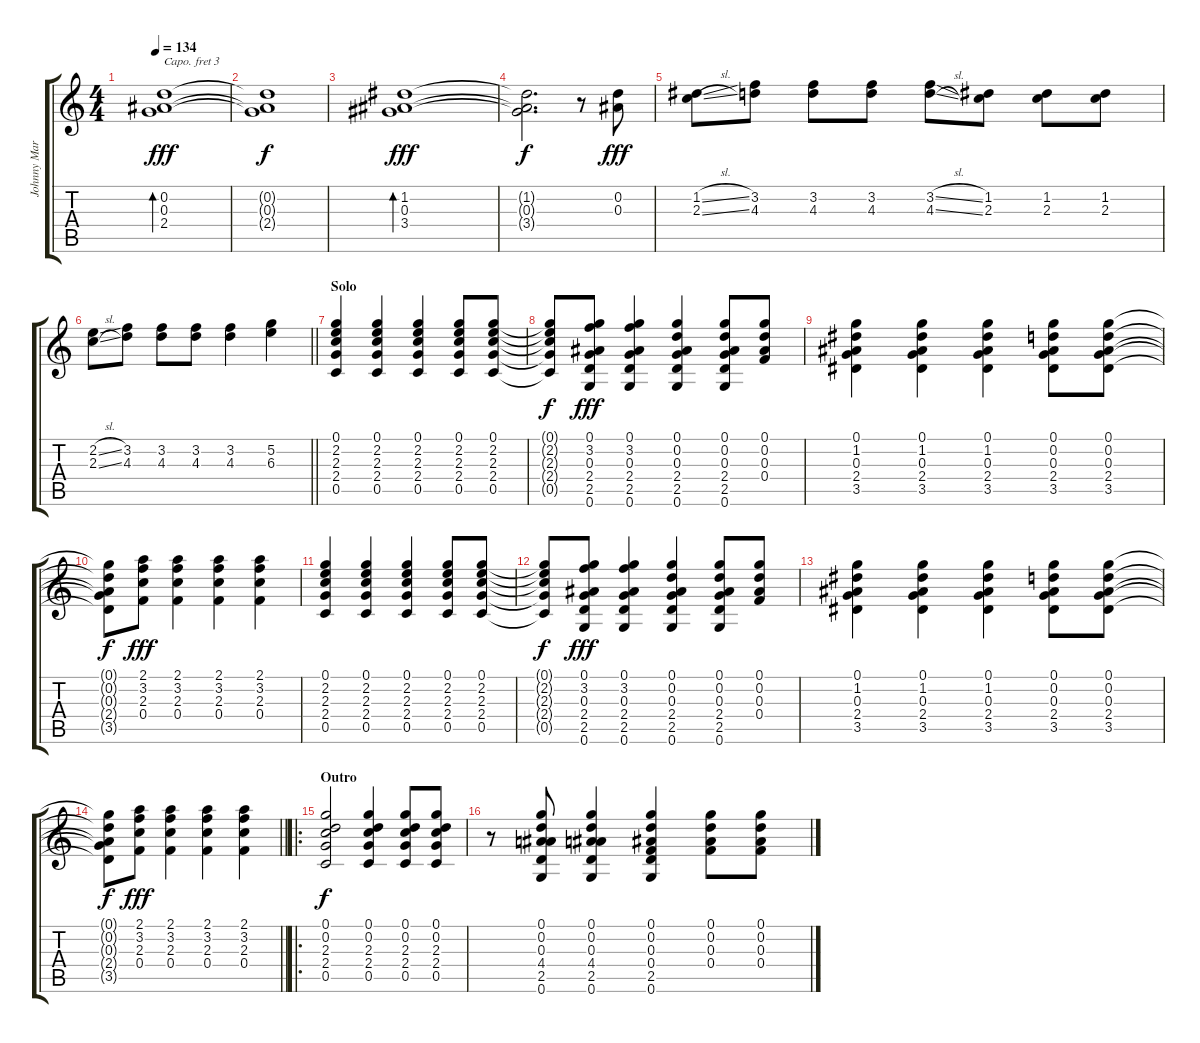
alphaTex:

\track ("Johnny Marr" "Johnny Mar") {instrument electricguitarjazz}
\staff {score tabs}
\capo 3
\tuning (E4 B3 G3 D3 A2 E2) {hide}
\ts (4 4)
\tempo 134
\clef g2
\ks c
(0.2 0.3 2.4).1{bd 480 dy fff} |
(0.2{t} 0.3{t} 2.4{t}).1{dy f} |
(1.2 0.3 3.4).1{bd 480 dy fff} |
(1.2{t} 0.3{t} 3.4{t}).2{d dy f} r.8 (0.2 0.3).8{dy fff} |
(1.2{sl} 2.3{sl}).8 (3.2 4.3).8 (3.2 4.3).8 (3.2 4.3).8 (3.2{sl} 4.3{sl}).8 (1.2 2.3).8 (1.2 2.3).8 (1.2 2.3).8 |
\barLineRight lightlight
(2.2{sl} 2.3{sl}).8 (3.2 4.3).8 (3.2 4.3).8 (3.2 4.3).8 (3.2 4.3).4 (5.2 6.3).4 |
\section ("" "Solo")
(0.1 2.2 2.3 2.4 0.5).4 (0.1 2.2 2.3 2.4 0.5).4 (0.1 2.2 2.3 2.4 0.5).4 (0.1 2.2 2.3 2.4 0.5).8 (0.1 2.2 2.3 2.4 0.5).8 |
(0.1{t} 2.2{t} 2.3{t} 2.4{t} 0.5{t}).8{dy f} (0.1 3.2 0.3 2.4 2.5 0.6).8{dy fff} (0.1 3.2 0.3 2.4 2.5 0.6).4 (0.1 0.2 0.3 2.4 2.5 0.6).4 (0.1 0.2 0.3 2.4 2.5 0.6).8 (0.1 0.2 0.3 0.4).8 |
(0.1 1.2 0.3 2.4 3.5).4 (0.1 1.2 0.3 2.4 3.5).4 (0.1 1.2 0.3 2.4 3.5).4 (0.1 0.2 0.3 2.4 3.5).8 (0.1 0.2 0.3 2.4 3.5).8 |
(0.1{t} 0.2{t} 0.3{t} 2.4{t} 3.5{t}).8{dy f} (2.1 3.2 2.3 0.4).8{dy fff} (2.1 3.2 2.3 0.4).4 (2.1 3.2 2.3 0.4).4 (2.1 3.2 2.3 0.4).4 |
(0.1 2.2 2.3 2.4 0.5).4 (0.1 2.2 2.3 2.4 0.5).4 (0.1 2.2 2.3 2.4 0.5).4 (0.1 2.2 2.3 2.4 0.5).8 (0.1 2.2 2.3 2.4 0.5).8 |
(0.1{t} 2.2{t} 2.3{t} 2.4{t} 0.5{t}).8{dy f} (0.1 3.2 0.3 2.4 2.5 0.6).8{dy fff} (0.1 3.2 0.3 2.4 2.5 0.6).4 (0.1 0.2 0.3 2.4 2.5 0.6).4 (0.1 0.2 0.3 2.4 2.5 0.6).8 (0.1 0.2 0.3 0.4).8 |
(0.1 1.2 0.3 2.4 3.5).4 (0.1 1.2 0.3 2.4 3.5).4 (0.1 1.2 0.3 2.4 3.5).4 (0.1 0.2 0.3 2.4 3.5).8 (0.1 0.2 0.3 2.4 3.5).8 |
\barLineRight lightlight
(0.1{t} 0.2{t} 0.3{t} 2.4{t} 3.5{t}).8{dy f} (2.1 3.2 2.3 0.4).8{dy fff} (2.1 3.2 2.3 0.4).4 (2.1 3.2 2.3 0.4).4 (2.1 3.2 2.3 0.4).4 |
\ro
\section ("" "Outro")
(0.1 0.2 2.3 2.4 0.5).2{dy f} (0.1 0.2 2.3 2.4 0.5).4 (0.1 0.2 2.3 2.4 0.5).8 (0.1 0.2 2.3 2.4 0.5).8 |
r.8 (0.1 0.2 0.3 4.4 2.5 0.6).8 (0.1 0.2 0.3 4.4 2.5 0.6).4 (0.1 0.2 0.3 0.4 2.5 0.6).4 (0.1 0.2 0.3 0.4).8 (0.1 0.2 0.3 0.4).8
